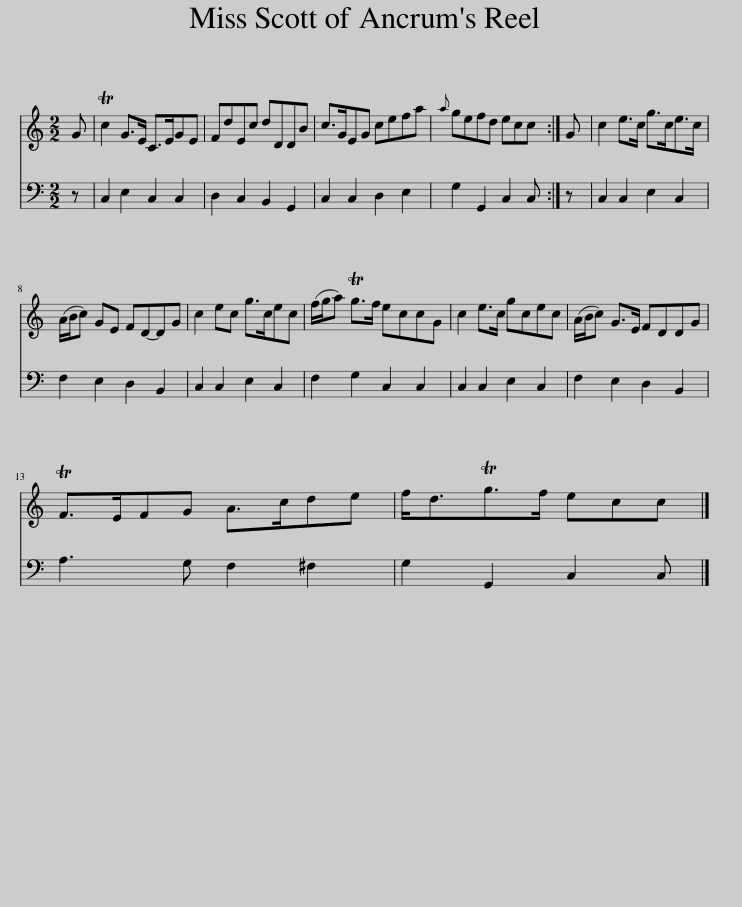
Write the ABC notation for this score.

X:1
%%score 1 2
L:1/8
M:2/2
I:linebreak $
K:C
V:1 treble
V:2 bass
V:1
 G | Tc2 G>E C>EGE | FdEc dDDB | c>GEG cefa |{a} gefd ecc :| %5
 G | c2 e>c g>ce>c |$ (A/B/c) GE FD-DG | c2 ec g>cec | (f/g/a) Tg>f eccG | %10
 c2 e>c gcec | (A/B/c) G>E FDDG |$ TF>EFG A>cde | f<dTg>f ecc |] %14
V:2
 z | C,2 E,2 C,2 C,2 | D,2 C,2 B,,2 G,,2 | C,2 C,2 D,2 E,2 | G,2 G,,2 C,2 C, :| %5
 z | C,2 C,2 E,2 C,2 |$ F,2 E,2 D,2 B,,2 | C,2 C,2 E,2 C,2 | F,2 G,2 C,2 C,2 | %10
 C,2 C,2 E,2 C,2 | F,2 E,2 D,2 B,,2 |$ A,3 G, F,2 ^F,2 | G,2 G,,2 C,2 C, |] %14
